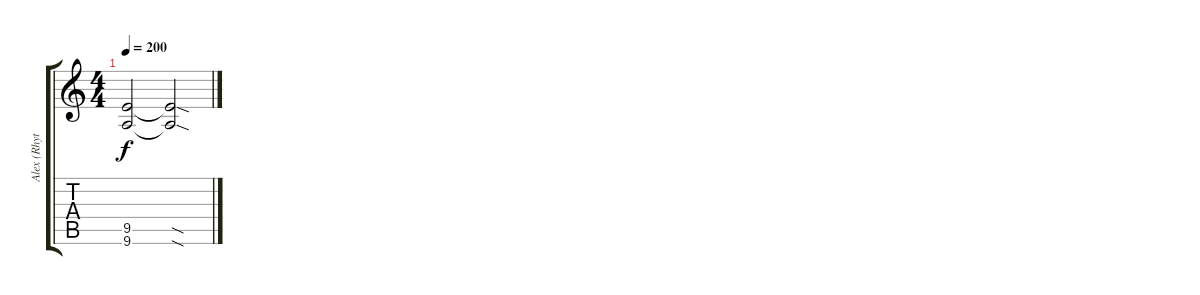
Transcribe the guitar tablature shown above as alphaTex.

\track ("Alex (Rhytm)" "Alex (Rhyt") {instrument overdrivenguitar}
\staff {score tabs}
\tuning (D4 A3 F3 C3 G2 C2) {hide}
\ts (4 4)
\tempo 200
\clef g2
\ks c
(9.5 9.6).2{dy f} (9.5{sod t} 9.6{sod t}).2
